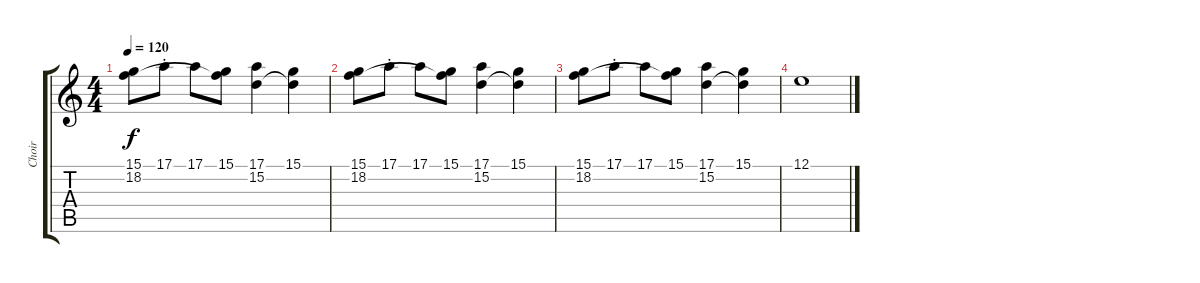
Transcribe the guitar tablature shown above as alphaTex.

\track ("Choir" "Choir") {instrument choiraahs}
\staff {score tabs}
\tuning (E4 B3 G3 D3 A2 E2) {hide}
\ts (4 4)
\tempo 120
\clef g2
\ks c
(15.1 18.2).8{dy f} 17.1{st}.8 17.1.8 (15.1 18.2{t}).8 (17.1 15.2).4 (15.1 15.2{t}).4 |
(15.1 18.2).8 17.1{st}.8 17.1.8 (15.1 18.2{t}).8 (17.1 15.2).4 (15.1 15.2{t}).4 |
(15.1 18.2).8 17.1{st}.8 17.1.8 (15.1 18.2{t}).8 (17.1 15.2).4 (15.1 15.2{t}).4 |
12.1.1
